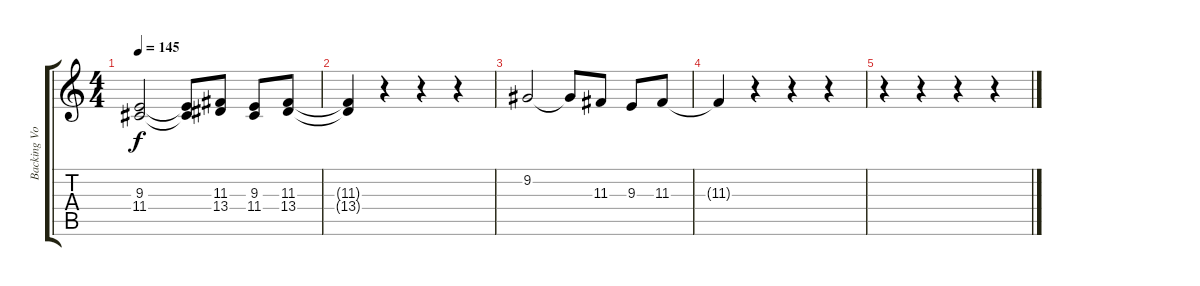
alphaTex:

\track ("Backing Vocals" "Backing Vo") {instrument choiraahs}
\staff {score tabs}
\tuning (E4 B3 G3 D3 A2 E2) {hide}
\ts (4 4)
\tempo 145
\clef g2
\ks c
(9.3 11.4).2{dy f} (9.3{t} 11.4{t}).8 (11.3 13.4).8 (9.3 11.4).8 (11.3 13.4).8 |
(11.3{t} 13.4{t}).4 r.4 r.4 r.4 |
9.2.2 9.2{t}.8 11.3.8 9.3.8 11.3.8 |
11.3{t}.4 r.4 r.4 r.4 |
r.4 r.4 r.4 r.4
